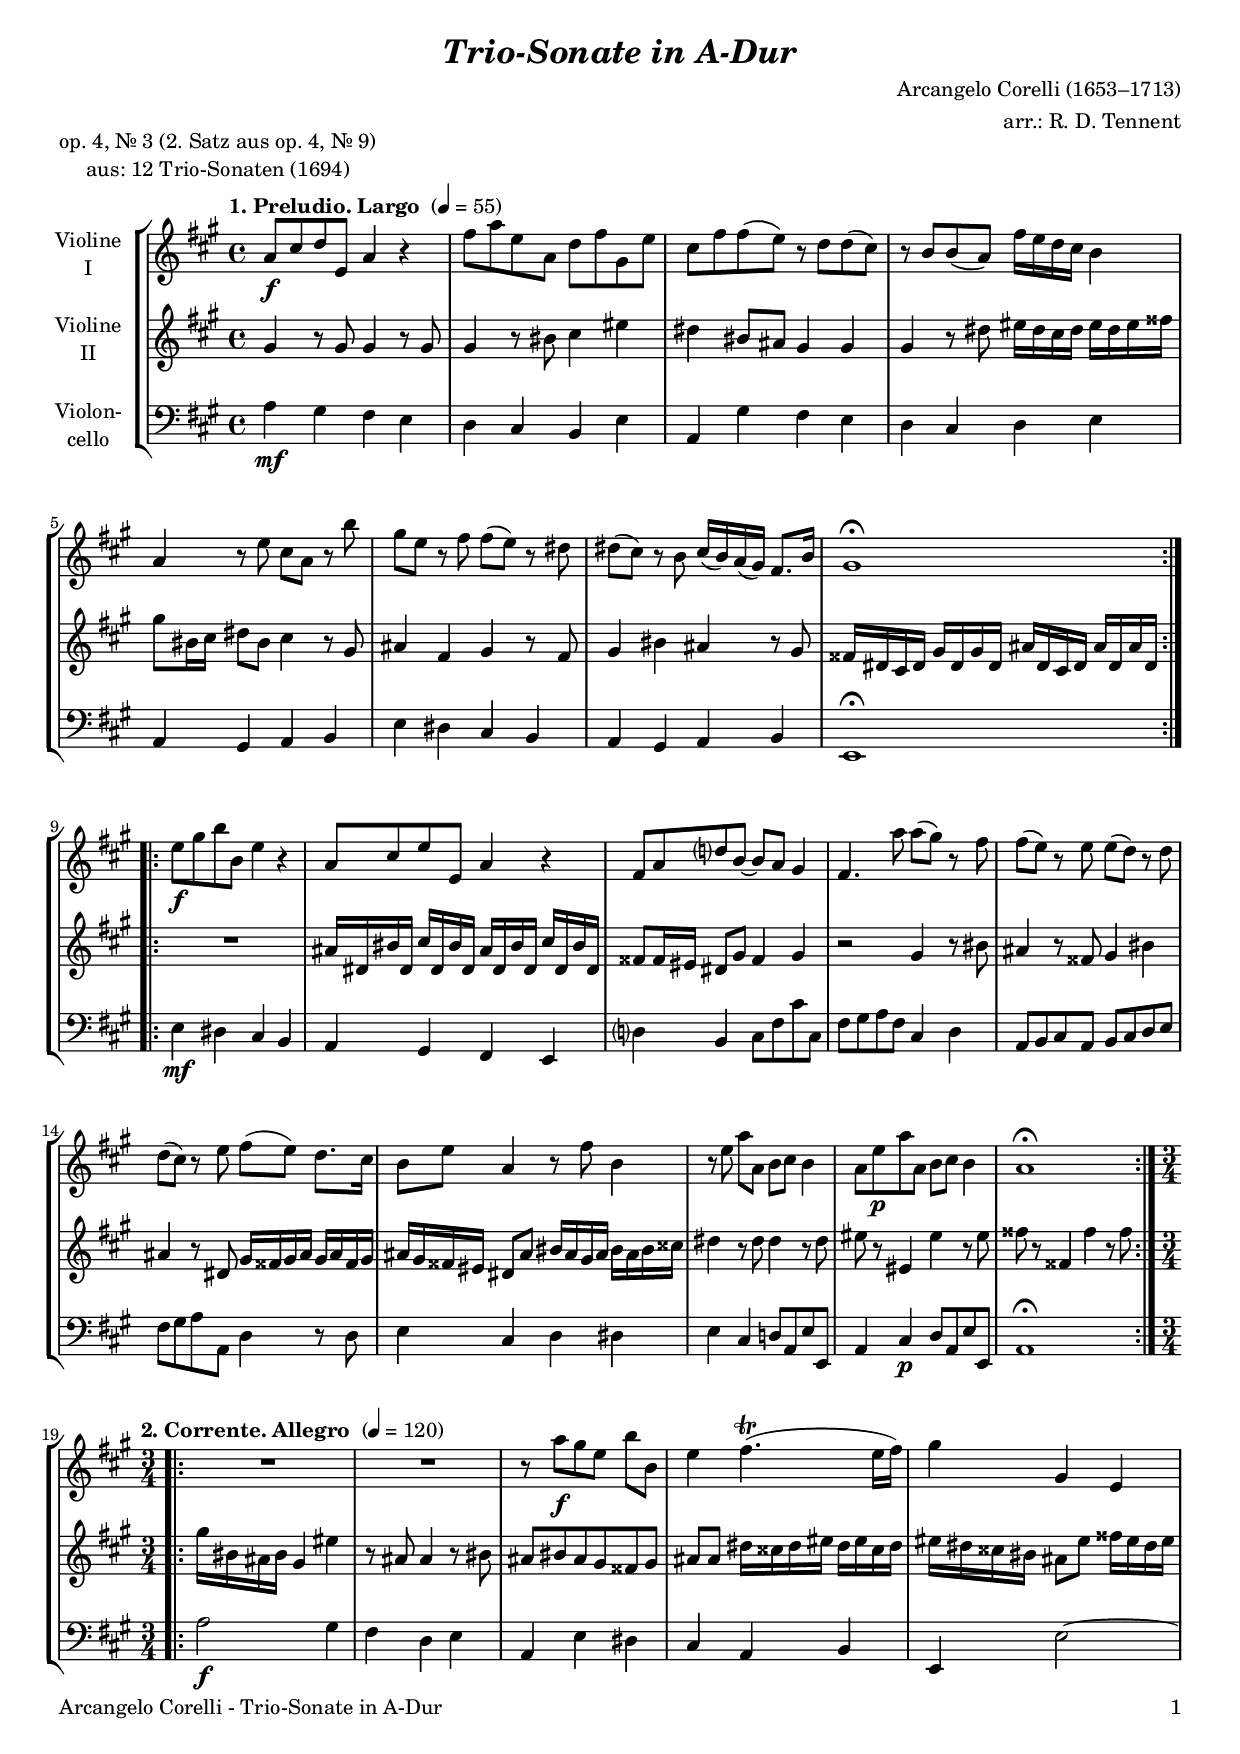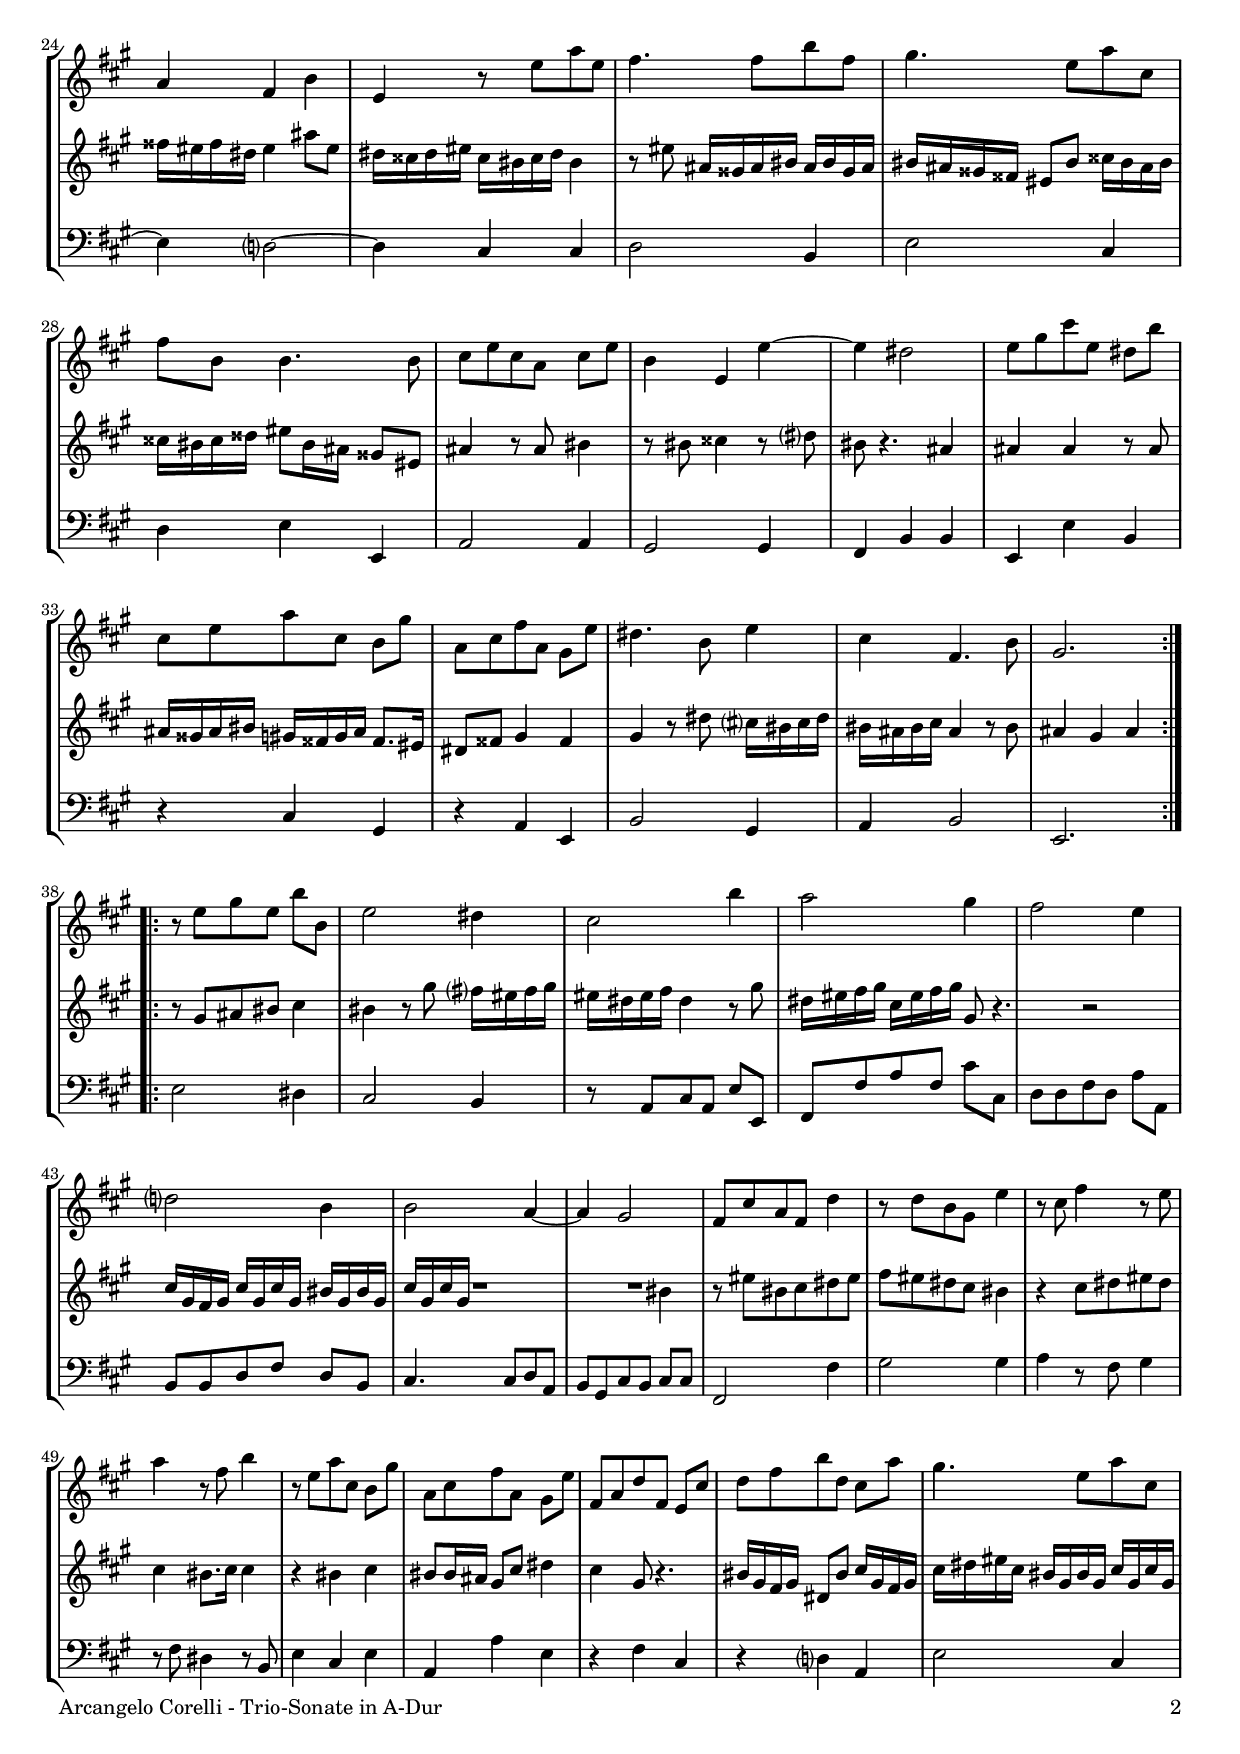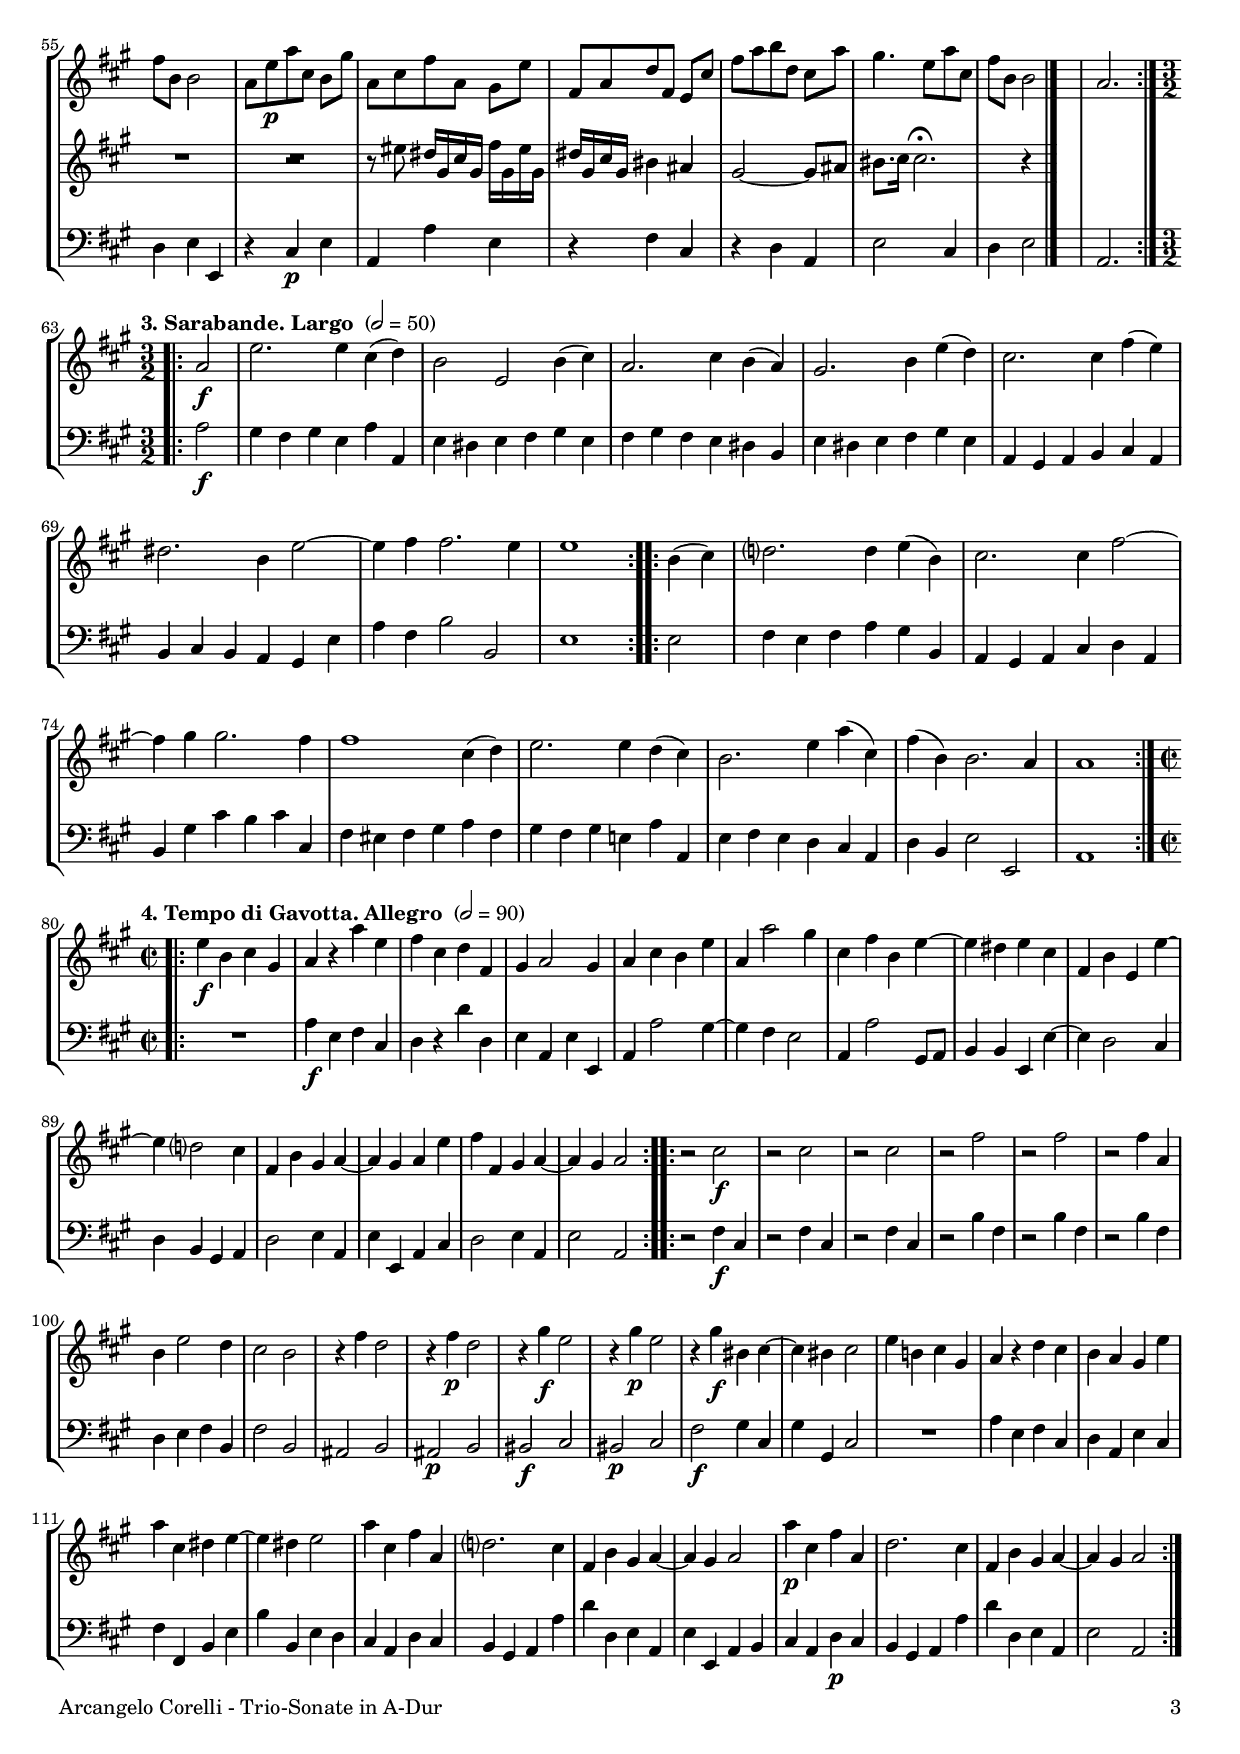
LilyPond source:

\version "2.20.2"
\include "deutsch.ly"

#(set-global-staff-size 18)

\header {
  title     = \markup \bold \italic "Trio-Sonate in A-Dur"
  composer  = "Arcangelo Corelli (1653–1713)"
  arranger  = "arr.: R. D. Tennent"
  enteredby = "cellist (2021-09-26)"
  piece     = \markup \center-column {
    "op. 4, Nr. 3 (2. Satz aus op. 4, Nr. 9)"
    "aus: 12 Trio-Sonaten (1694)"
  }
}

voiceconsts = {
 \key b \major
 \time 4/4
% \clef "bass"
 \clef "treble"
% \numericTimeSignature
 \compressEmptyMeasures
  % Set default beaming for all staves
%  \set Timing.beamExceptions = #'()
%  \set Timing.baseMoment     = #(ly:make-moment 1 4)
%  \set Timing.beatStructure  = #'(1 1 1 1)
}

mivl = "violin"
miba = "cello"

introa = {        \tempo "1. Preludio. Largo "           4=55 }
introb = { \break \tempo "2. Corrente. Allegro "         4=120 \time 3/4 }
introc = { \break \tempo "3. Sarabande. Largo "          2=50  \time 3/2 }
introd = { \break \tempo "4. Tempo di Gavotta. Allegro " 2=90  \time 2/2 }

va = \relative c'' {
  \voiceconsts

  \introa
  \repeat volta 2 {
    b8\f d es f, b4 r
    g'8 b f b, es g a, f'
    d g g( f) r es es( d)
    r c c( b) g'16 f es d c4

    b r8 f' d b r c'
    a f r g g( f) r e
    e( d) r c d16( c) b( a) g8. c16
    a1\fermata
  }
  \repeat volta 2 {
    f'8\f a c c, f4 r

    b,8 d f f, b4 r
    g8 b es? c~ c b a4
    g4. b'8 b( a) r g
    g( f) r f f( es) r es

    es( d) r f g( f) es8. d16
    c8 f b,4 r8 g' c,4
    r8 f b[ b,] c d c4
    b8 f'\p b b, c d c4
    b1\fermata
  }

  \introb
  \repeat volta 2 {
    R2.*2
    r8 b'\f a f c'[ c,]
    f4 g4.(\trill f16 g)
    a4 a, f
    b g c
    f, r8 f' b f
    g4. g8 c g
    a4. f8 b d,

    g c, c4. c8
    d f d b d[ f]
    c4 f, f'~
    f e2
    f8 a d f, e[ c']
    d, f b d, c[ a']
    b, d g b, a[ f']
    e4. c8 f4

    d g,4. c8
    a2.
  }
  \repeat volta 2 {
    r8 f' a f c'[ c,]
    f2 e4
    d2 c'4
    b2 a4
    g2 f4
    es?2 c4
    c2 b4~
    b a2
    g8 d' b g es'4

    r8 es c a f'4
    r8 d g4 r8 f
    b4 r8 g c4
    r8 f, b d, c[ a']
    b,8 d g b, a[ f']
    g, b es g, f[ d']
    es g c es, d[ b']
    a4. f8 b d,

    g c, c2
    b8 f'\p b d, c[ a']
    b, d g b, a[ f']
    g, b es g, f[ d']
    g b c es, d[ b']
    a4. f8 b d,
    g c, c2
    b2.
  }

  \introc
  \repeat volta 2 {
    \partial 2 b2\f
    f'2. f4 d( es)
    c2 f, c'4( d)
    b2. d4 c( b)
    a2. c4 f( es)
    d2. d4 g( f)

    e2. c4 f2~
    f4 g g2. f4
    f1
  }
  \repeat volta 2 {
    c4( d)
    es?2. es4 f( c)
    d2. d4 g2~

    g4 a a2. g4
    g1 d4( es)
    f2. f4 es( d)
    c2. f4 b( d,)
    g( c,) c2. b4
    \partial 1 b1
  }

  \introd
  \repeat volta 2 {
    f'4\f c d a
    b r b' f
    g d es g,
    a b2 a4
    b d c f
    b, b'2 a4

    d, g c, f~
    f e f d
    g, c f, f'~
    f es?2 d4
    g, c a b~
    b a b f'

    g g, a b~
    b a b2
  }
  \repeat volta 2 {
    r d\f
    r d
    r d
    r g
    r g
    r g4 b,

    c f2 es4
    d2 c
    r4 g' es2
    r4 g\p es2
    r4 a\f f2
    r4 a\p f2
    r4 a\f cis, d~

    d cis d2
    f4 c! d a
    b r es d
    c b a f'
    b d, e f~
    f e f2
    b4 d, g b,

    es?2. d4
    g, c a b~
    b a b2
    b'4\p d, g b,
    es2. d4
    g, c a b~
    b a b2
  }
}

\include "v2.ily"
\include "v3.ily"

music = \new StaffGroup <<
      \new Staff {
        \set Staff.midiInstrument = \mivl
        \set Staff.instrumentName = \markup \center-column { "Violine" "I" }
        \transpose b a { \va }
      }
      
      \new Staff {
        \set Staff.midiInstrument = \mivl
        \set Staff.instrumentName = \markup \center-column { "Violine" "II" }
        \transpose b a { \vb }
      }
      
      \new Staff {
        \set Staff.midiInstrument = \miba
        \set Staff.instrumentName = \markup \center-column { "Violon-" "cello" }
        \transpose b a { \vc }
      }
>>

\book {
  \paper {
    print-page-number = ##t
    print-first-page-number = ##t
    ragged-last-bottom = ##f
    oddHeaderMarkup = \markup \null
    evenHeaderMarkup = \markup \null
    oddFooterMarkup = \markup {
      \fill-line {
        \on-the-fly #print-page-number-check-first
        "Arcangelo Corelli - Trio-Sonate in A-Dur" \fromproperty #'page:page-number-string
      }
    }
    evenFooterMarkup = \oddFooterMarkup
  } \score {
    \music
    \layout {}
  }

  \score {
    \unfoldRepeats \music

    \midi {
      \context {
        \Score
      }
    }
  }
}